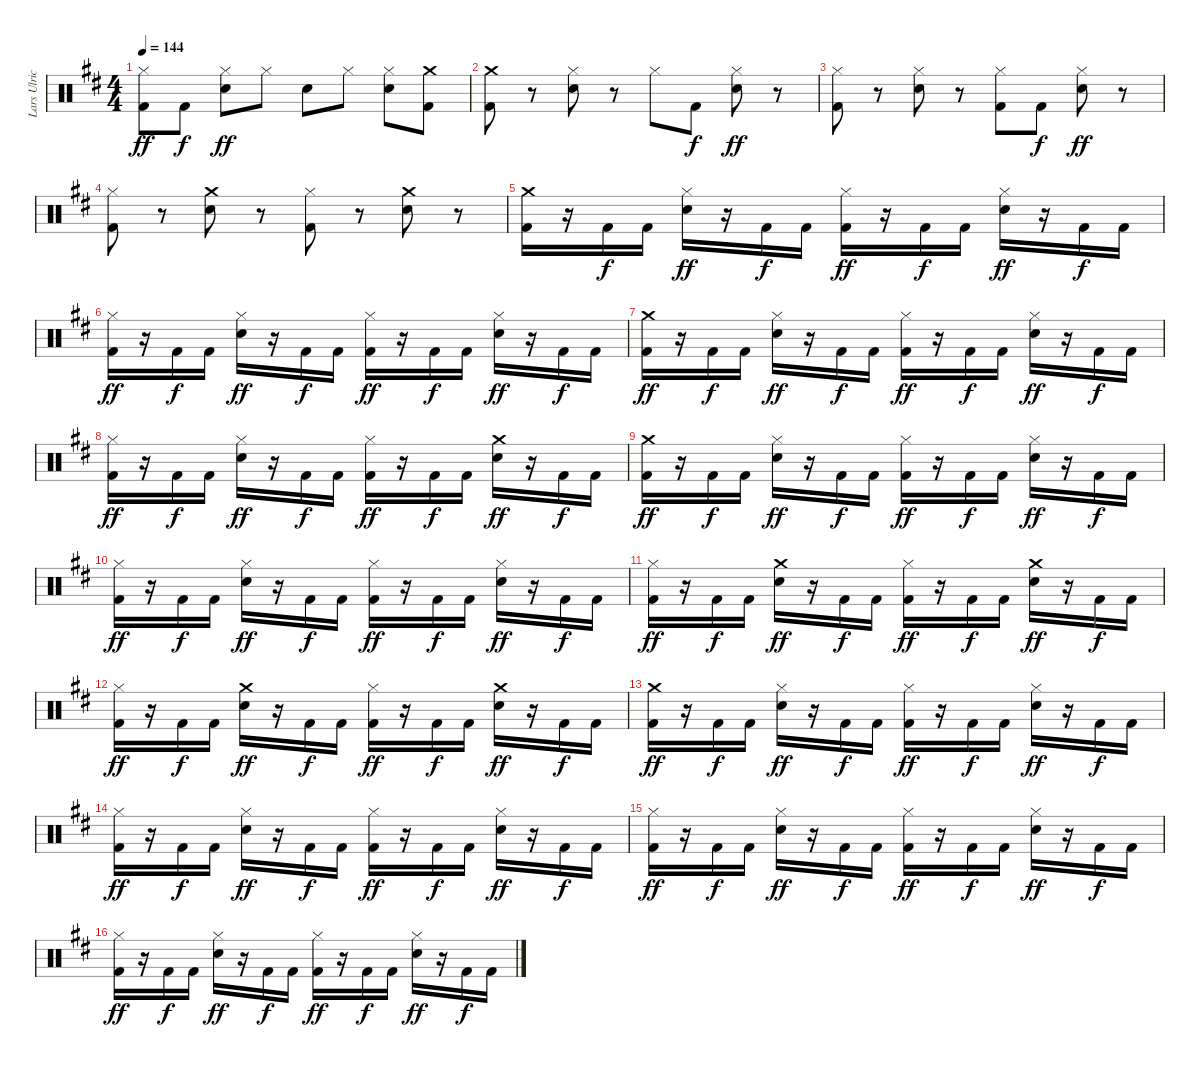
\track ("Lars Ulrich" "Lars Ulric") {instrument percussion}
\staff {score}
\articulation defaults
\ts (4 4)
\tempo 144
\clef neutral
\ks bminor
("Hi-Hat (closed)" "Kick (hit) 2").8{dy ff} "Kick (hit) 2".8{dy f} ("Hi-Hat (closed)" "Snare (hit) 2").8{dy ff} "Hi-Hat (closed)".8 "Snare (hit) 2".8 "Hi-Hat (closed)".8 ("Hi-Hat (closed)" "Snare (hit) 2").8 ("Crash medium (hit)" "Kick (hit) 2").8 |
("Crash medium (hit)" "Kick (hit) 2").8 r.8 ("Hi-Hat (closed)" "Snare (hit) 2").8 r.8 "Hi-Hat (closed)".8 "Kick (hit) 2".8{dy f} ("Hi-Hat (closed)" "Snare (hit) 2").8{dy ff} r.8 |
("Hi-Hat (closed)" "Kick (hit) 2").8 r.8 ("Hi-Hat (closed)" "Snare (hit) 2").8 r.8 ("Hi-Hat (closed)" "Kick (hit) 2").8 "Kick (hit) 2".8{dy f} ("Hi-Hat (closed)" "Snare (hit) 2").8{dy ff} r.8 |
("Hi-Hat (closed)" "Kick (hit) 2").8 r.8 ("Crash medium (hit)" "Snare (hit) 2").8 r.8 ("Hi-Hat (closed)" "Kick (hit) 2").8 r.8 ("Crash medium (hit)" "Snare (hit) 2").8 r.8 |
("Crash medium (hit)" "Kick (hit) 2").16 r.16 "Kick (hit) 2".16{dy f} "Kick (hit) 2".16 ("Hi-Hat (closed)" "Snare (hit) 2").16{dy ff} r.16 "Kick (hit) 2".16{dy f} "Kick (hit) 2".16 ("Hi-Hat (closed)" "Kick (hit) 2").16{dy ff} r.16 "Kick (hit) 2".16{dy f} "Kick (hit) 2".16 ("Hi-Hat (closed)" "Snare (hit) 2").16{dy ff} r.16 "Kick (hit) 2".16{dy f} "Kick (hit) 2".16 |
("Hi-Hat (closed)" "Kick (hit) 2").16{dy ff} r.16 "Kick (hit) 2".16{dy f} "Kick (hit) 2".16 ("Hi-Hat (closed)" "Snare (hit) 2").16{dy ff} r.16 "Kick (hit) 2".16{dy f} "Kick (hit) 2".16 ("Hi-Hat (closed)" "Kick (hit) 2").16{dy ff} r.16 "Kick (hit) 2".16{dy f} "Kick (hit) 2".16 ("Hi-Hat (closed)" "Snare (hit) 2").16{dy ff} r.16 "Kick (hit) 2".16{dy f} "Kick (hit) 2".16 |
("Crash medium (hit)" "Kick (hit) 2").16{dy ff} r.16 "Kick (hit) 2".16{dy f} "Kick (hit) 2".16 ("Hi-Hat (closed)" "Snare (hit) 2").16{dy ff} r.16 "Kick (hit) 2".16{dy f} "Kick (hit) 2".16 ("Hi-Hat (closed)" "Kick (hit) 2").16{dy ff} r.16 "Kick (hit) 2".16{dy f} "Kick (hit) 2".16 ("Hi-Hat (closed)" "Snare (hit) 2").16{dy ff} r.16 "Kick (hit) 2".16{dy f} "Kick (hit) 2".16 |
("Hi-Hat (closed)" "Kick (hit) 2").16{dy ff} r.16 "Kick (hit) 2".16{dy f} "Kick (hit) 2".16 ("Hi-Hat (closed)" "Snare (hit) 2").16{dy ff} r.16 "Kick (hit) 2".16{dy f} "Kick (hit) 2".16 ("Hi-Hat (closed)" "Kick (hit) 2").16{dy ff} r.16 "Kick (hit) 2".16{dy f} "Kick (hit) 2".16 ("Crash medium (hit)" "Snare (hit) 2").16{dy ff} r.16 "Kick (hit) 2".16{dy f} "Kick (hit) 2".16 |
("Crash medium (hit)" "Kick (hit) 2").16{dy ff} r.16 "Kick (hit) 2".16{dy f} "Kick (hit) 2".16 ("Hi-Hat (closed)" "Snare (hit) 2").16{dy ff} r.16 "Kick (hit) 2".16{dy f} "Kick (hit) 2".16 ("Hi-Hat (closed)" "Kick (hit) 2").16{dy ff} r.16 "Kick (hit) 2".16{dy f} "Kick (hit) 2".16 ("Hi-Hat (closed)" "Snare (hit) 2").16{dy ff} r.16 "Kick (hit) 2".16{dy f} "Kick (hit) 2".16 |
("Hi-Hat (closed)" "Kick (hit) 2").16{dy ff} r.16 "Kick (hit) 2".16{dy f} "Kick (hit) 2".16 ("Hi-Hat (closed)" "Snare (hit) 2").16{dy ff} r.16 "Kick (hit) 2".16{dy f} "Kick (hit) 2".16 ("Hi-Hat (closed)" "Kick (hit) 2").16{dy ff} r.16 "Kick (hit) 2".16{dy f} "Kick (hit) 2".16 ("Hi-Hat (closed)" "Snare (hit) 2").16{dy ff} r.16 "Kick (hit) 2".16{dy f} "Kick (hit) 2".16 |
("Hi-Hat (closed)" "Kick (hit) 2").16{dy ff} r.16 "Kick (hit) 2".16{dy f} "Kick (hit) 2".16 ("Crash medium (hit)" "Snare (hit) 2").16{dy ff} r.16 "Kick (hit) 2".16{dy f} "Kick (hit) 2".16 ("Hi-Hat (closed)" "Kick (hit) 2").16{dy ff} r.16 "Kick (hit) 2".16{dy f} "Kick (hit) 2".16 ("Crash medium (hit)" "Snare (hit) 2").16{dy ff} r.16 "Kick (hit) 2".16{dy f} "Kick (hit) 2".16 |
("Hi-Hat (closed)" "Kick (hit) 2").16{dy ff} r.16 "Kick (hit) 2".16{dy f} "Kick (hit) 2".16 ("Crash medium (hit)" "Snare (hit) 2").16{dy ff} r.16 "Kick (hit) 2".16{dy f} "Kick (hit) 2".16 ("Hi-Hat (closed)" "Kick (hit) 2").16{dy ff} r.16 "Kick (hit) 2".16{dy f} "Kick (hit) 2".16 ("Crash medium (hit)" "Snare (hit) 2").16{dy ff} r.16 "Kick (hit) 2".16{dy f} "Kick (hit) 2".16 |
("Crash medium (hit)" "Kick (hit) 2").16{dy ff} r.16 "Kick (hit) 2".16{dy f} "Kick (hit) 2".16 ("Hi-Hat (closed)" "Snare (hit) 2").16{dy ff} r.16 "Kick (hit) 2".16{dy f} "Kick (hit) 2".16 ("Hi-Hat (closed)" "Kick (hit) 2").16{dy ff} r.16 "Kick (hit) 2".16{dy f} "Kick (hit) 2".16 ("Hi-Hat (closed)" "Snare (hit) 2").16{dy ff} r.16 "Kick (hit) 2".16{dy f} "Kick (hit) 2".16 |
("Hi-Hat (closed)" "Kick (hit) 2").16{dy ff} r.16 "Kick (hit) 2".16{dy f} "Kick (hit) 2".16 ("Hi-Hat (closed)" "Snare (hit) 2").16{dy ff} r.16 "Kick (hit) 2".16{dy f} "Kick (hit) 2".16 ("Hi-Hat (closed)" "Kick (hit) 2").16{dy ff} r.16 "Kick (hit) 2".16{dy f} "Kick (hit) 2".16 ("Hi-Hat (closed)" "Snare (hit) 2").16{dy ff} r.16 "Kick (hit) 2".16{dy f} "Kick (hit) 2".16 |
("Hi-Hat (closed)" "Kick (hit) 2").16{dy ff} r.16 "Kick (hit) 2".16{dy f} "Kick (hit) 2".16 ("Hi-Hat (closed)" "Snare (hit) 2").16{dy ff} r.16 "Kick (hit) 2".16{dy f} "Kick (hit) 2".16 ("Hi-Hat (closed)" "Kick (hit) 2").16{dy ff} r.16 "Kick (hit) 2".16{dy f} "Kick (hit) 2".16 ("Hi-Hat (closed)" "Snare (hit) 2").16{dy ff} r.16 "Kick (hit) 2".16{dy f} "Kick (hit) 2".16 |
("Hi-Hat (closed)" "Kick (hit) 2").16{dy ff} r.16 "Kick (hit) 2".16{dy f} "Kick (hit) 2".16 ("Hi-Hat (closed)" "Snare (hit) 2").16{dy ff} r.16 "Kick (hit) 2".16{dy f} "Kick (hit) 2".16 ("Hi-Hat (closed)" "Kick (hit) 2").16{dy ff} r.16 "Kick (hit) 2".16{dy f} "Kick (hit) 2".16 ("Hi-Hat (closed)" "Snare (hit) 2").16{dy ff} r.16 "Kick (hit) 2".16{dy f} "Kick (hit) 2".16
